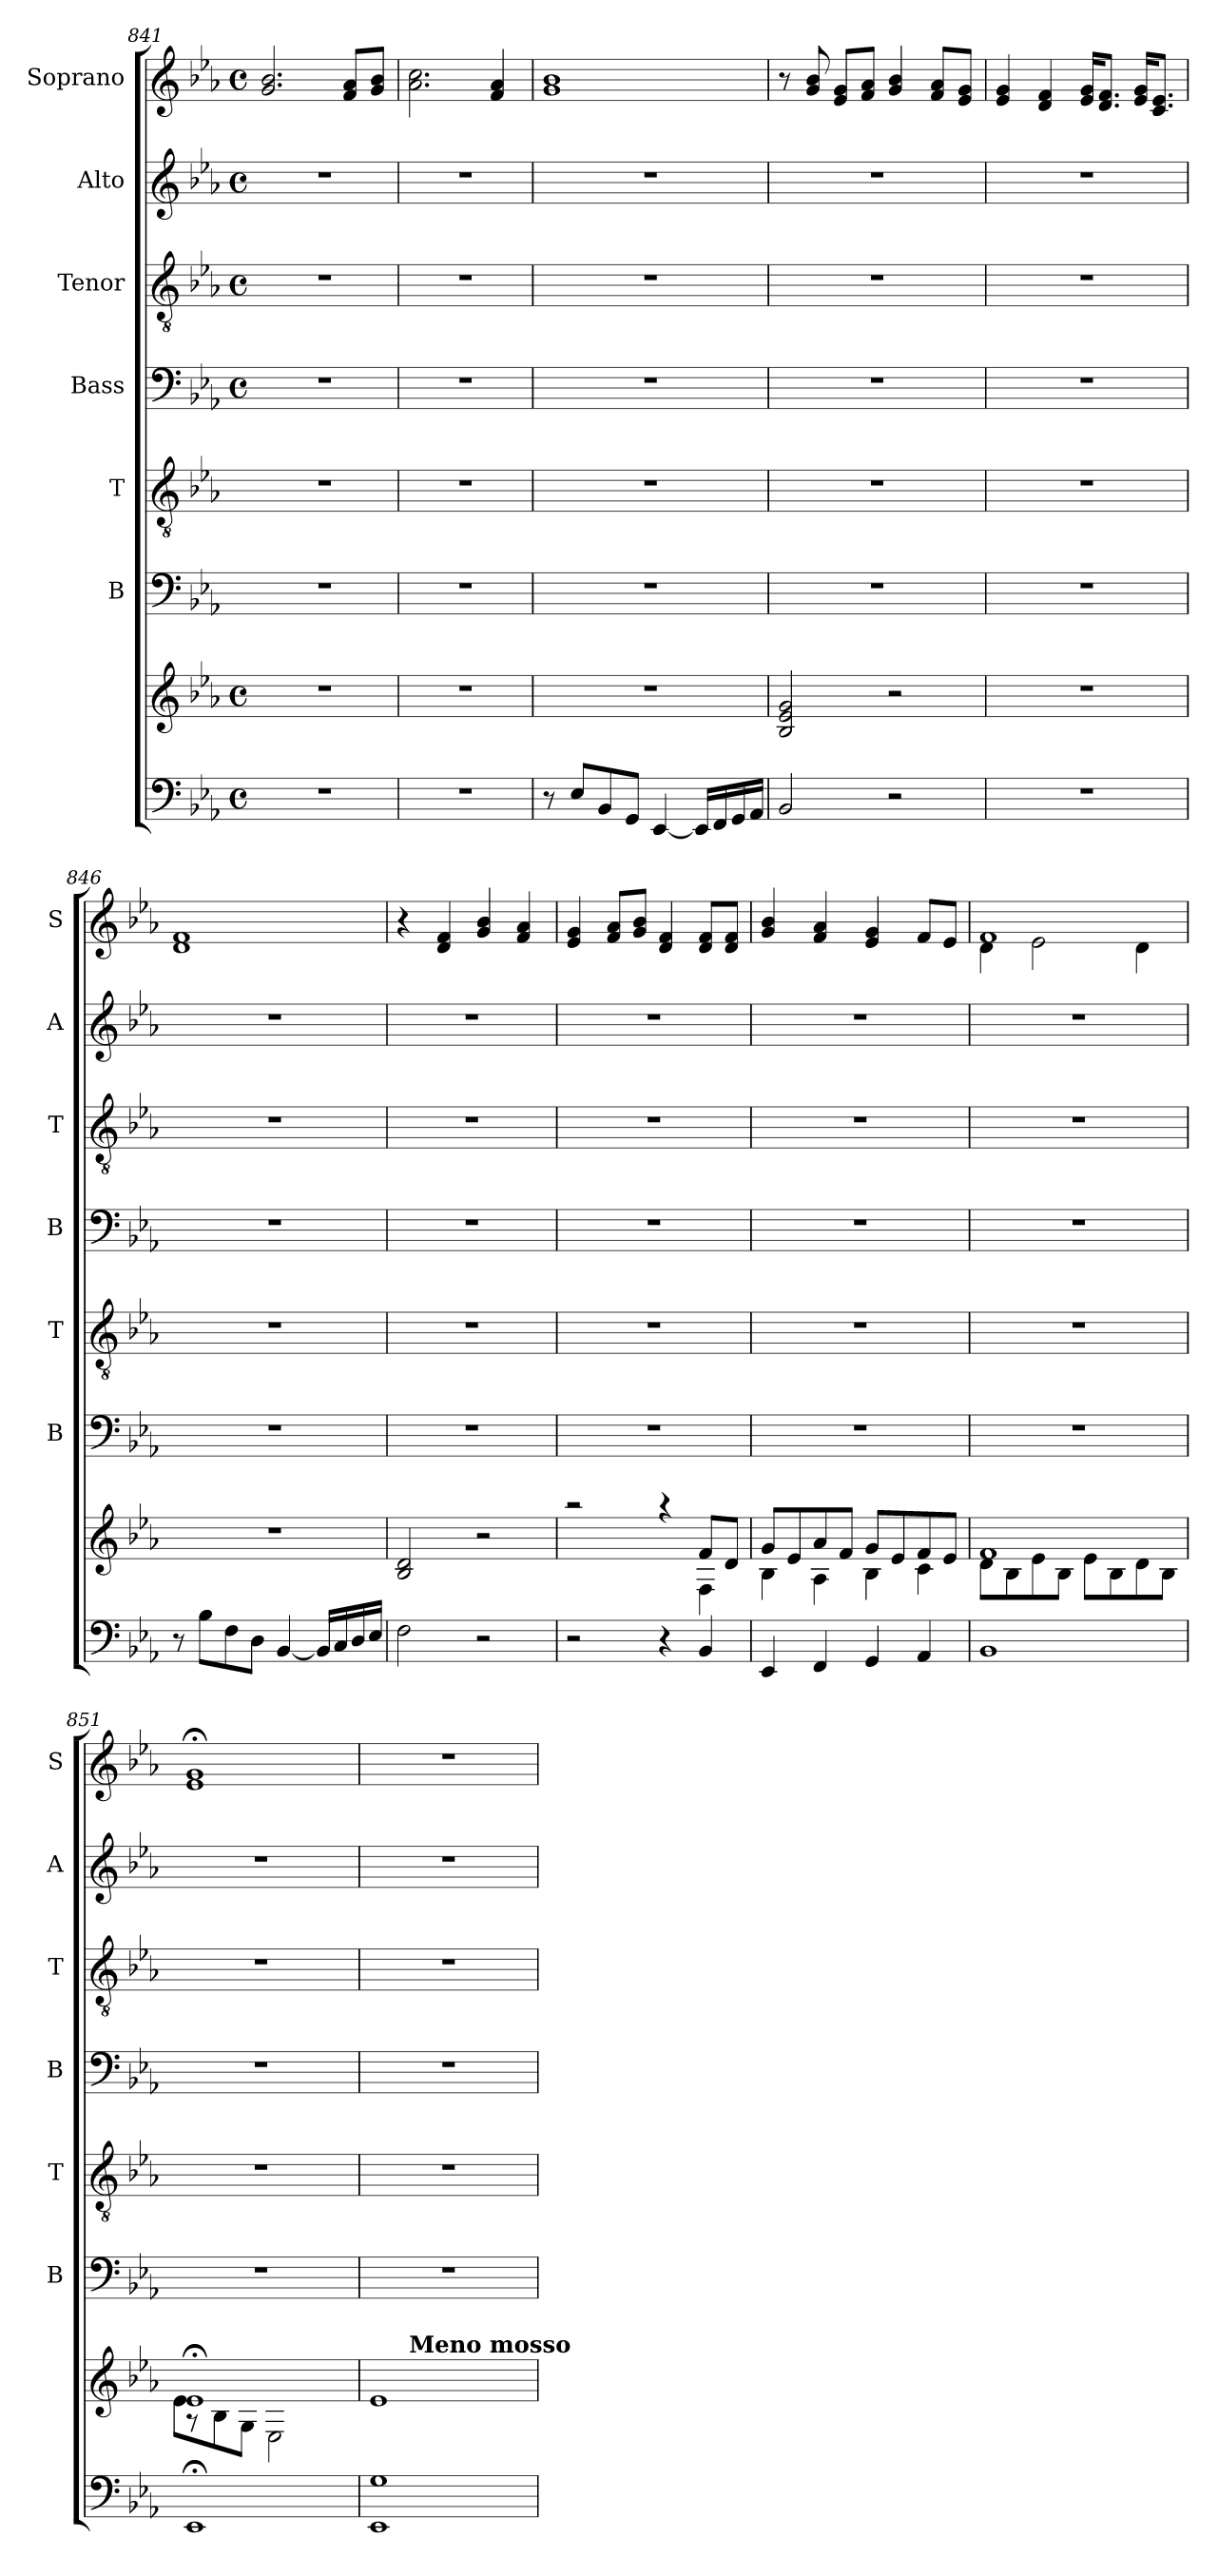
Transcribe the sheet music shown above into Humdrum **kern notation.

**kern	**kern	**kern	**kern	**kern	**kern	**kern	**kern
*part8	*part7	*part6	*part5	*part4	*part3	*part2	*part1
*staff8	*staff7	*staff6	*staff5	*staff4	*staff3	*staff2	*staff1
*	*	*I"B	*I"T	*I"Bass	*I"Tenor	*I"Alto	*I"Soprano
*	*	*I'B	*I'T	*I'B	*I'T	*I'A	*I'S
*clefF4	*clefG2	*clefF4	*clefGv2	*clefF4	*clefGv2	*clefG2	*clefG2
*k[b-e-a-]	*k[b-e-a-]	*k[b-e-a-]	*k[b-e-a-]	*k[b-e-a-]	*k[b-e-a-]	*k[b-e-a-]	*k[b-e-a-]
*E-:	*E-:	*E-:	*E-:	*E-:	*E-:	*E-:	*E-:
*M4/4	*M4/4	*	*	*M4/4	*M4/4	*M4/4	*M4/4
*met(c)	*met(c)	*	*	*met(c)	*met(c)	*met(c)	*met(c)
=841	=841	=841	=841	=841	=841	=841	=841
1r	1r	1r	1r	1r	1r	1r	2.g/ 2.b-/
.	.	.	.	.	.	.	8f/ 8a-/L
.	.	.	.	.	.	.	8g/ 8b-/J
=842	=842	=842	=842	=842	=842	=842	=842
1r	1r	1r	1r	1r	1r	1r	2.a-\ 2.cc\
.	.	.	.	.	.	.	4f/ 4a-/
=843	=843	=843	=843	=843	=843	=843	=843
8r	1r	1r	1r	1r	1r	1r	1g 1b-
8E-/L	.	.	.	.	.	.	.
8BB-/	.	.	.	.	.	.	.
8GG/J	.	.	.	.	.	.	.
[<4EE-/	.	.	.	.	.	.	.
16EE-/LL]	.	.	.	.	.	.	.
16FF/	.	.	.	.	.	.	.
16GG/	.	.	.	.	.	.	.
16AA-/JJ	.	.	.	.	.	.	.
!!LO:LB:g=z
=844	=844	=844	=844	=844	=844	=844	=844
2BB-/	2B-/ 2e-/ 2g/	1r	1r	1r	1r	1r	8r
.	.	.	.	.	.	.	8g/ 8b-/
.	.	.	.	.	.	.	8e-/ 8g/L
.	.	.	.	.	.	.	8f/ 8a-/J
2r	2r	.	.	.	.	.	4g/ 4b-/
.	.	.	.	.	.	.	8f/ 8a-/L
.	.	.	.	.	.	.	8e-/ 8g/J
=845	=845	=845	=845	=845	=845	=845	=845
1r	1r	1r	1r	1r	1r	1r	4e-/ 4g/
.	.	.	.	.	.	.	4d/ 4f/
.	.	.	.	.	.	.	16e-/ 16g/KL
.	.	.	.	.	.	.	8.d/ 8.f/J
.	.	.	.	.	.	.	16e-/ 16g/KL
.	.	.	.	.	.	.	8.c/ 8.e-/J
=846	=846	=846	=846	=846	=846	=846	=846
8r	1r	1r	1r	1r	1r	1r	1d 1f
8B-\L	.	.	.	.	.	.	.
8F\	.	.	.	.	.	.	.
8D\J	.	.	.	.	.	.	.
[<4BB-/	.	.	.	.	.	.	.
16BB-/LL]	.	.	.	.	.	.	.
16C/	.	.	.	.	.	.	.
16D/	.	.	.	.	.	.	.
16E-/JJ	.	.	.	.	.	.	.
=847	=847	=847	=847	=847	=847	=847	=847
2F\	2B-/ 2d/	1r	1r	1r	1r	1r	4r
.	.	.	.	.	.	.	4d/ 4f/
2r	2r	.	.	.	.	.	4g/ 4b-/
.	.	.	.	.	.	.	4f/ 4a-/
!!LO:LB:g=z
=848	=848	=848	=848	=848	=848	=848	=848
*	*^	*	*	*	*	*	*
2r	2raa	2.ryy	1r	1r	1r	1r	1r	4e-/ 4g/
.	.	.	.	.	.	.	.	8f/ 8a-/L
.	.	.	.	.	.	.	.	8g/ 8b-/J
4r	4raa	.	.	.	.	.	.	4d/ 4f/
4BB-/	8f/L	4F\	.	.	.	.	.	8d/ 8f/L
.	8d/J	.	.	.	.	.	.	8d/ 8f/J
=849	=849	=849	=849	=849	=849	=849	=849	=849
4EE-/	8g/L	4B-\	1r	1r	1r	1r	1r	4g/ 4b-/
.	8e-/	.	.	.	.	.	.	.
4FF/	8a-/	4A-\	.	.	.	.	.	4f/ 4a-/
.	8f/J	.	.	.	.	.	.	.
4GG/	8g/L	4B-\	.	.	.	.	.	4e-/ 4g/
.	8e-/	.	.	.	.	.	.	.
4AA-/	8f/	4c\	.	.	.	.	.	8f/L
.	8e-/J	.	.	.	.	.	.	8e-/J
=850	=850	=850	=850	=850	=850	=850	=850	=850
*	*	*	*	*	*	*	*	*^
1BB-	1f	8d\L	1r	1r	1r	1r	1r	1f	4d\
.	.	8B-\	.	.	.	.	.	.	.
.	.	8e-\	.	.	.	.	.	.	2e-\
.	.	8B-\J	.	.	.	.	.	.	.
.	.	8e-\L	.	.	.	.	.	.	.
.	.	8B-\	.	.	.	.	.	.	.
.	.	8d\	.	.	.	.	.	.	4d\
.	.	8B-\J	.	.	.	.	.	.	.
*	*	*	*	*	*	*	*	*v	*v
=851	=851	=851	=851	=851	=851	=851	=851	=851
*	*	*^	*	*	*	*	*	*
1EE-;	1e-;<	8e-\L	8rA	1r	1r	1r	1r	1r	1e-; 1g;
.	.	8B-\	2..ryy	.	.	.	.	.	.
.	.	8G\J	.	.	.	.	.	.	.
.	.	2E-\	.	.	.	.	.	.	.
.	.	8ryy	.	.	.	.	.	.	.
*	*	*v	*v	*	*	*	*	*	*
!!LO:LB:g=z
=852	=852	=852	=852	=852	=852	=852	=852	=852
1EE- 1G	1e-	8ryy	1r	1r	1r	1r	1r	1r
.	.	32ryy	.	.	.	.	.	.
!	!	!LO:TX:a:B:t=Meno mosso	!	!	!	!	!	!
.	.	2ryy	.	.	.	.	.	.
.	.	4ryy	.	.	.	.	.	.
.	.	16.ryy	.	.	.	.	.	.
*	*v	*v	*	*	*	*	*	*
=	=	=	=	=	=	=	=
*-	*-	*-	*-	*-	*-	*-	*-
